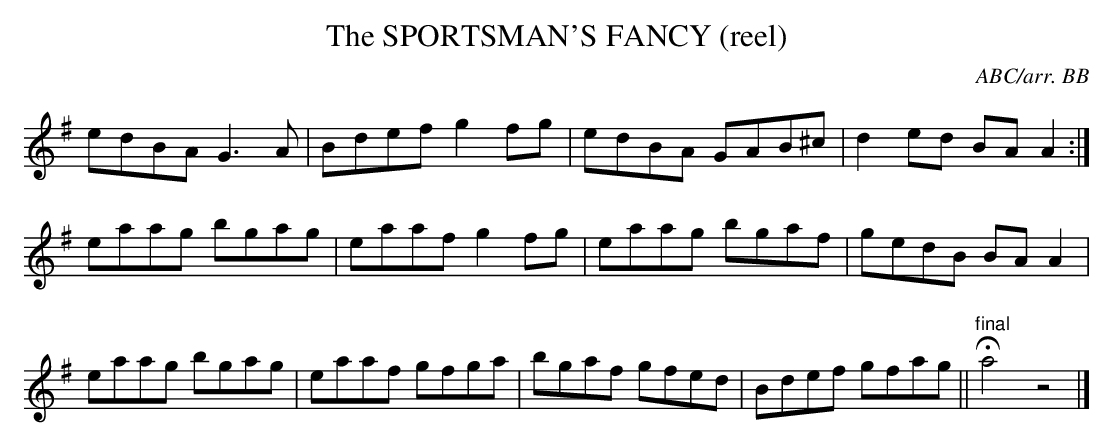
X:1
T:SPORTSMAN'S FANCY (reel), The\
C:ABC/arr. BB\
M:C\
K:Ador\
edBA G3A|Bdef g2fg|edBA GAB^c|d2ed BAA2:|\
eaag bgag|eaaf g2fg|eaag bgaf|gedB BAA2|\
eaag bgag|eaaf gfga|bgaf gfed|Bdef gfag||"final"Ha4z4|]\
\
\
